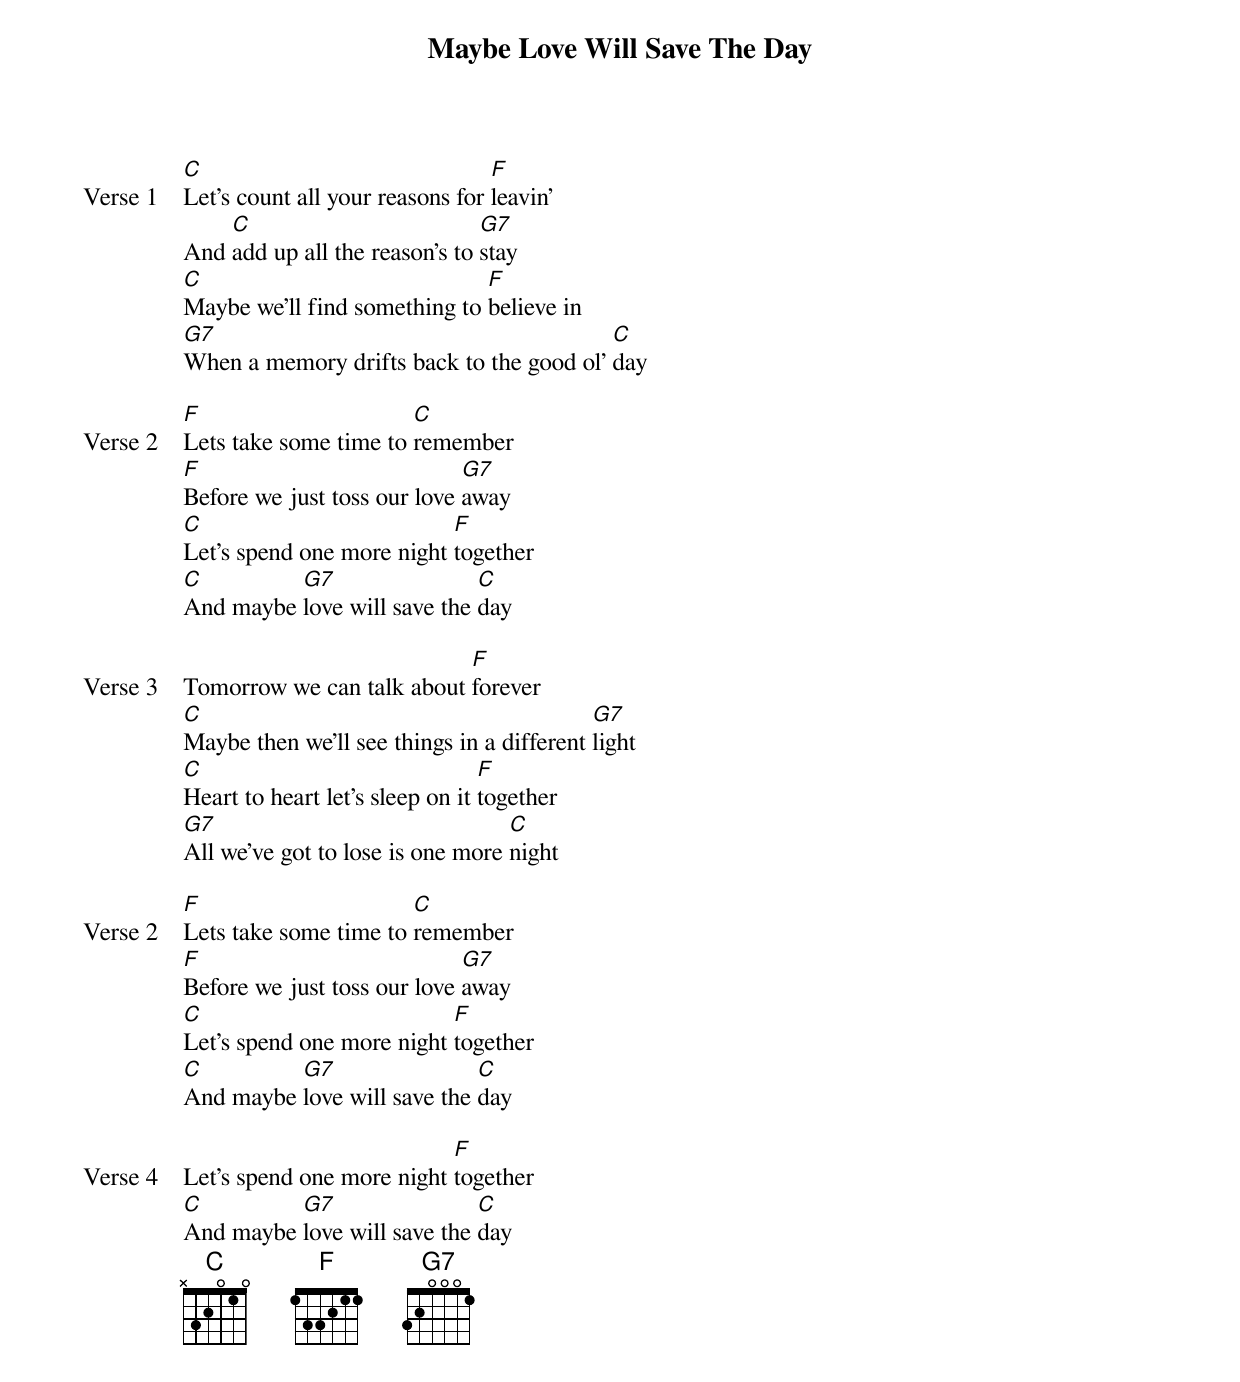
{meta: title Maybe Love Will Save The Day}
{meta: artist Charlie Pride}
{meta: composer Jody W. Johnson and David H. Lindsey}
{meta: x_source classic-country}
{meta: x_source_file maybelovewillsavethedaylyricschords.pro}
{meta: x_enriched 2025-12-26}

{start_of_verse: Verse 1}
[C]Let's count all your reasons for [F]leavin'
And [C]add up all the reason's to [G7]stay
[C]Maybe we'll find something to [F]believe in
[G7]When a memory drifts back to the good ol' [C]day
{end_of_verse}

{start_of_verse: Verse 2}
[F]Lets take some time to [C]remember
[F]Before we just toss our love [G7]away
[C]Let's spend one more night [F]together
[C]And maybe [G7]love will save the [C]day
{end_of_verse}

{start_of_verse: Verse 3}
Tomorrow we can talk about [F]forever
[C]Maybe then we'll see things in a different [G7]light
[C]Heart to heart let's sleep on it [F]together
[G7]All we've got to lose is one more [C]night
{end_of_verse}

{start_of_verse: Verse 2}
[F]Lets take some time to [C]remember
[F]Before we just toss our love [G7]away
[C]Let's spend one more night [F]together
[C]And maybe [G7]love will save the [C]day
{end_of_verse}

{start_of_verse: Verse 4}
Let's spend one more night [F]together
[C]And maybe [G7]love will save the [C]day
{end_of_verse}
